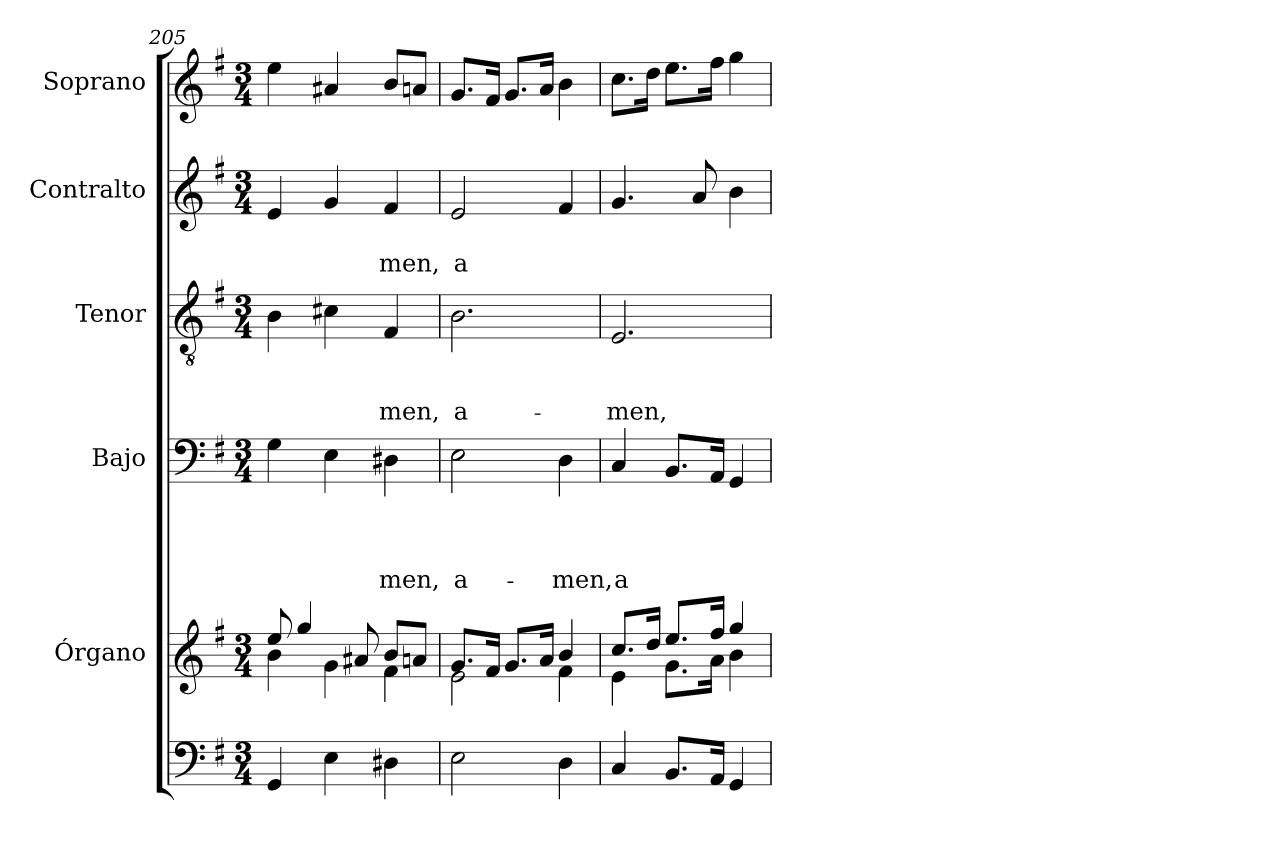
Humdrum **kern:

**kern	**kern	**kern	**text	**text	**text	**text	**kern	**text	**text	**text	**kern	**text	**text	**kern
*part6	*part5	*part4	*part4	*part4	*part4	*part4	*part3	*part3	*part3	*part3	*part2	*part2	*part2	*part1
*staff6	*staff5	*staff4	*staff4	*staff4	*staff4	*staff4	*staff3	*staff3	*staff3	*staff3	*staff2	*staff2	*staff2	*staff1
*	*I"Órgano	*I"Bajo	*	*	*	*	*I"Tenor	*	*	*	*I"Contralto	*	*	*I"Soprano
*clefF4	*clefG2	*clefF4	*	*	*	*	*clefGv2	*	*	*	*clefG2	*	*	*clefG2
*k[f#]	*k[f#]	*k[f#]	*	*	*	*	*k[f#]	*	*	*	*k[f#]	*	*	*k[f#]
*G:	*G:	*G:	*	*	*	*	*G:	*	*	*	*G:	*	*	*G:
*M3/4	*M3/4	*M3/4	*	*	*	*	*M3/4	*	*	*	*M3/4	*	*	*M3/4
=205	=205	=205	=205	=205	=205	=205	=205	=205	=205	=205	=205	=205	=205	=205
*	*^	*	*	*	*	*	*	*	*	*	*	*	*	*
4GG/	8ee/	4b\	4G\	.	.	.	.	4B\	.	.	.	4e/	.	.	4ee\
.	4gg/	.	.	.	.	.	.	.	.	.	.	.	.	.	.
4E\	.	4g\	4E\	.	.	.	.	4c#X\	.	.	.	4g/	.	.	4a#X/
.	8a#X/	.	.	.	.	.	.	.	.	.	.	.	.	.	.
!	!	!	!	!	!	!	!LO:LY:b	!	!	!	!LO:LY:b	!	!	!LO:LY:b	!
4D#X\	8b/L	4f#\	4D#X\	.	.	.	men,	4F#/	.	.	-men,	4f#/	.	-men,	8b/L
.	8an/J	.	.	.	.	.	.	.	.	.	.	.	.	.	8an/J
=206	=206	=206	=206	=206	=206	=206	=206	=206	=206	=206	=206	=206	=206	=206	=206
!	!	!	!	!	!	!	!LO:LY:b	!	!	!	!LO:LY:b	!	!	!LO:LY:b	!
2E\	8.g/L	2e\	2E\	.	.	.	a-	2.B\	.	.	a-	2e/	.	a	8.g/L
.	16f#/Jk	.	.	.	.	.	.	.	.	.	.	.	.	.	16f#/Jk
.	8.g/L	.	.	.	.	.	.	.	.	.	.	.	.	.	8.g/L
.	16a/Jk	.	.	.	.	.	.	.	.	.	.	.	.	.	16a/Jk
!	!	!	!	!	!	!	!LO:LY:b	!	!	!	!	!	!	!	!
4D\	4b/	4f#\	4D\	.	.	.	-men,	.	.	.	.	4f#/	.	.	4b\
=207	=207	=207	=207	=207	=207	=207	=207	=207	=207	=207	=207	=207	=207	=207	=207
!	!	!	!	!	!	!	!LO:LY:b	!	!	!	!LO:LY:b	!	!	!	!
4C/	8.cc/L	4e\	4C/	.	.	.	a	2.E/	.	.	-men,	4.g/	.	.	8.cc\L
.	16dd/Jk	.	.	.	.	.	.	.	.	.	.	.	.	.	16dd\Jk
8.BB/L	8.ee/L	8.g\L	8.BB/L	.	.	.	.	.	.	.	.	.	.	.	8.ee\L
.	.	.	.	.	.	.	.	.	.	.	.	8a/	.	.	.
16AA/Jk	16ff#/Jk	16a\Jk	16AA/Jk	.	.	.	.	.	.	.	.	.	.	.	16ff#\Jk
4GG/	4gg/	4b\	4GG/	.	.	.	.	.	.	.	.	4b\	.	.	4gg\
*	*v	*v	*	*	*	*	*	*	*	*	*	*	*	*	*
=	=	=	=	=	=	=	=	=	=	=	=	=	=	=
*-	*-	*-	*-	*-	*-	*-	*-	*-	*-	*-	*-	*-	*-	*-
